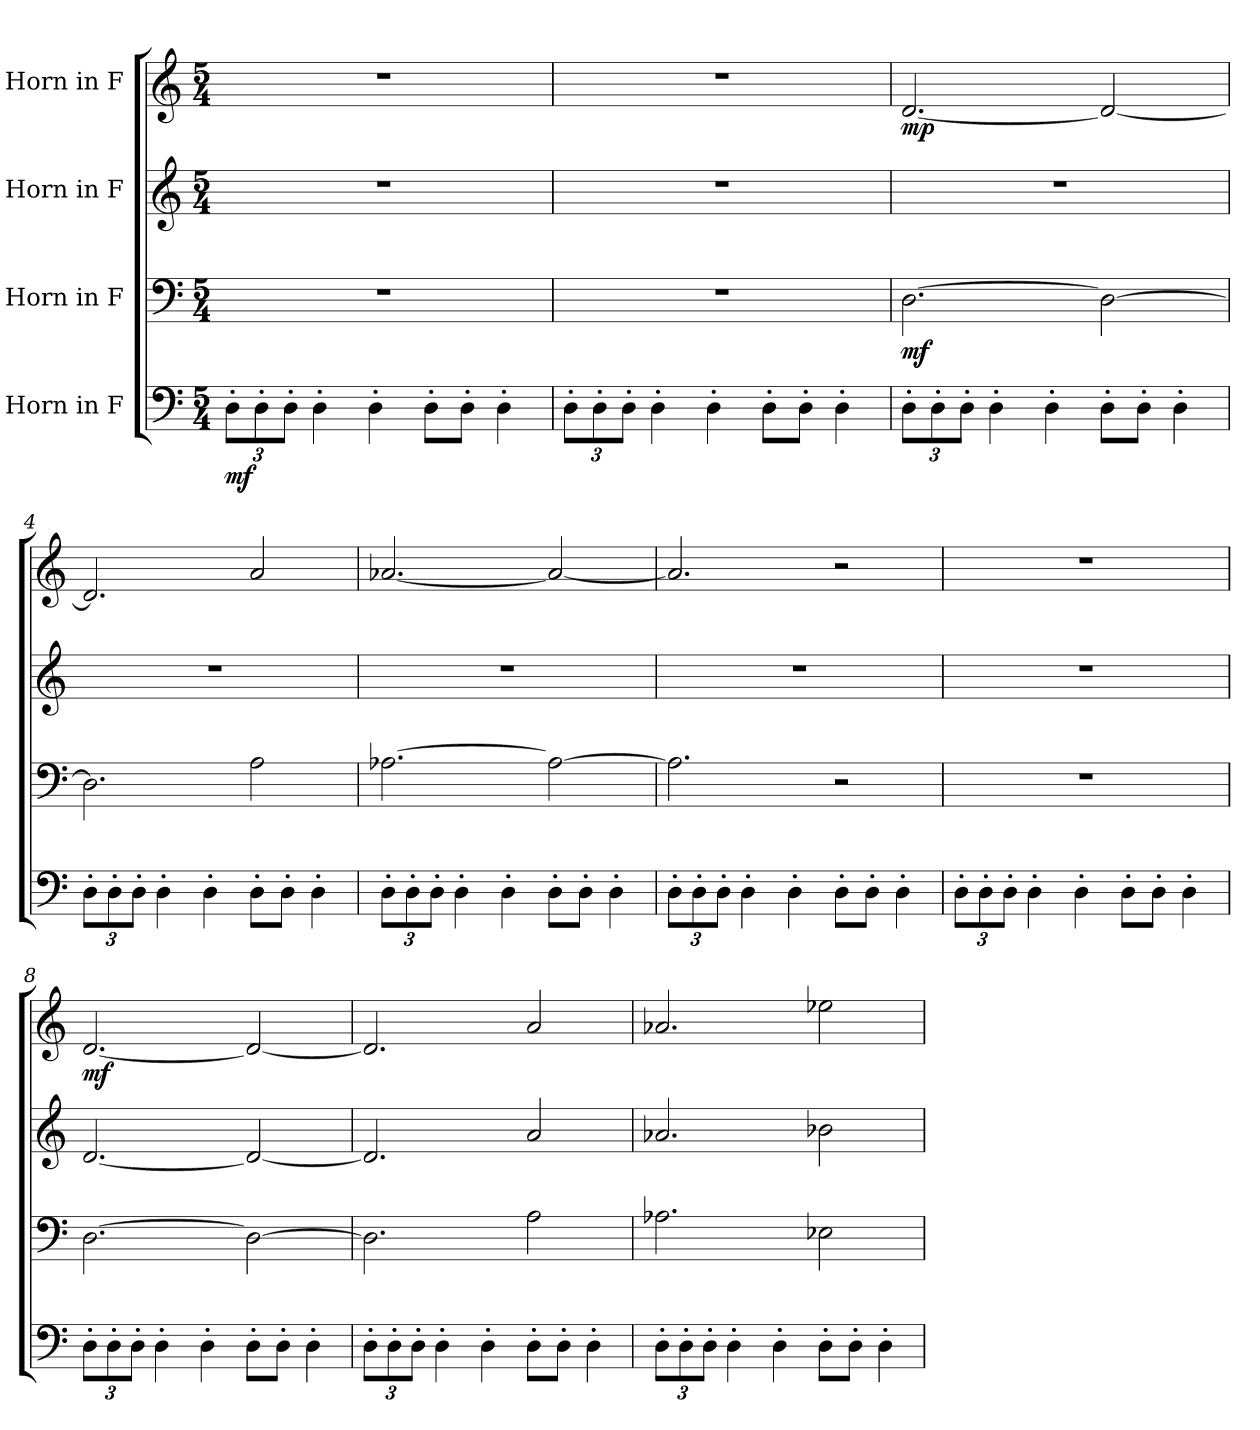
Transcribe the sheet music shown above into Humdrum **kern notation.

**kern	**dynam	**kern	**dynam	**kern	**kern	**dynam
*part4	*part4	*part3	*part3	*part2	*part1	*part1
*staff4	*staff4	*staff3	*staff3	*staff2	*staff1	*staff1
*I"Horn in F	*	*I"Horn in F	*	*I"Horn in F	*I"Horn in F	*
*clefF4	*	*clefF4	*	*clefG2	*clefG2	*
*ITrd4c7	*	*ITrd4c7	*	*ITrd4c7	*ITrd4c7	*
*k[b-]	*	*k[b-]	*	*k[b-]	*k[b-]	*
*M5/4	*	*M5/4	*	*M5/4	*M5/4	*
*MM144	*	*MM144	*	*MM144	*MM144	*
*Xbrackettup	*	*	*	*	*	*
=1	=1	=1	=1	=1	=1	=1
!	!LO:DY:b	!	!	!	!	!
12GG'\L	mf	4%5r	.	4%5r	4%5r	.
12GG'\	.	.	.	.	.	.
12GG'\J	.	.	.	.	.	.
4GG'\	.	.	.	.	.	.
4GG'\	.	.	.	.	.	.
8GG'\L	.	.	.	.	.	.
8GG'\J	.	.	.	.	.	.
4GG'\	.	.	.	.	.	.
=2	=2	=2	=2	=2	=2	=2
12GG'\L	.	4%5r	.	4%5r	4%5r	.
12GG'\	.	.	.	.	.	.
12GG'\J	.	.	.	.	.	.
4GG'\	.	.	.	.	.	.
4GG'\	.	.	.	.	.	.
8GG'\L	.	.	.	.	.	.
8GG'\J	.	.	.	.	.	.
4GG'\	.	.	.	.	.	.
=3	=3	=3	=3	=3	=3	=3
!	!	!	!LO:DY:b	!	!	!LO:DY:b
12GG'\L	.	[2.GG\	mf	4%5r	[2.G/	mp
12GG'\	.	.	.	.	.	.
12GG'\J	.	.	.	.	.	.
4GG'\	.	.	.	.	.	.
4GG'\	.	.	.	.	.	.
8GG'\L	.	2GG\_	.	.	2G/_	.
8GG'\J	.	.	.	.	.	.
4GG'\	.	.	.	.	.	.
=4	=4	=4	=4	=4	=4	=4
12GG'\L	.	2.GG\]	.	4%5r	2.G/]	.
12GG'\	.	.	.	.	.	.
12GG'\J	.	.	.	.	.	.
4GG'\	.	.	.	.	.	.
4GG'\	.	.	.	.	.	.
8GG'\L	.	2D\	.	.	2d/	.
8GG'\J	.	.	.	.	.	.
4GG'\	.	.	.	.	.	.
!!LO:LB:g=z
=5	=5	=5	=5	=5	=5	=5
12GG'\L	.	[2.D-X\	.	4%5r	[2.d-X/	.
12GG'\	.	.	.	.	.	.
12GG'\J	.	.	.	.	.	.
4GG'\	.	.	.	.	.	.
4GG'\	.	.	.	.	.	.
8GG'\L	.	2D-\_	.	.	2d-/_	.
8GG'\J	.	.	.	.	.	.
4GG'\	.	.	.	.	.	.
=6	=6	=6	=6	=6	=6	=6
12GG'\L	.	2.D-\]	.	4%5r	2.d-/]	.
12GG'\	.	.	.	.	.	.
12GG'\J	.	.	.	.	.	.
4GG'\	.	.	.	.	.	.
4GG'\	.	.	.	.	.	.
8GG'\L	.	2r	.	.	2r	.
8GG'\J	.	.	.	.	.	.
4GG'\	.	.	.	.	.	.
=7	=7	=7	=7	=7	=7	=7
12GG'\L	.	4%5r	.	4%5r	4%5r	.
12GG'\	.	.	.	.	.	.
12GG'\J	.	.	.	.	.	.
4GG'\	.	.	.	.	.	.
4GG'\	.	.	.	.	.	.
8GG'\L	.	.	.	.	.	.
8GG'\J	.	.	.	.	.	.
4GG'\	.	.	.	.	.	.
=8	=8	=8	=8	=8	=8	=8
!	!	!	!	!	!	!LO:DY:b
12GG'\L	.	[2.GG\	.	[2.G/	[2.G/	mf
12GG'\	.	.	.	.	.	.
12GG'\J	.	.	.	.	.	.
4GG'\	.	.	.	.	.	.
4GG'\	.	.	.	.	.	.
8GG'\L	.	2GG\_	.	2G/_	2G/_	.
8GG'\J	.	.	.	.	.	.
4GG'\	.	.	.	.	.	.
=9	=9	=9	=9	=9	=9	=9
12GG'\L	.	2.GG\]	.	2.G/]	2.G/]	.
12GG'\	.	.	.	.	.	.
12GG'\J	.	.	.	.	.	.
4GG'\	.	.	.	.	.	.
4GG'\	.	.	.	.	.	.
8GG'\L	.	2D\	.	2d/	2d/	.
8GG'\J	.	.	.	.	.	.
4GG'\	.	.	.	.	.	.
!!LO:LB:g=z
=10	=10	=10	=10	=10	=10	=10
12GG'\L	.	2.D-X\	.	2.d-X/	2.d-X/	.
12GG'\	.	.	.	.	.	.
12GG'\J	.	.	.	.	.	.
4GG'\	.	.	.	.	.	.
4GG'\	.	.	.	.	.	.
8GG'\L	.	2AA-X\	.	2e-X\	2a-X\	.
8GG'\J	.	.	.	.	.	.
4GG'\	.	.	.	.	.	.
=	=	=	=	=	=	=
*-	*-	*-	*-	*-	*-	*-
